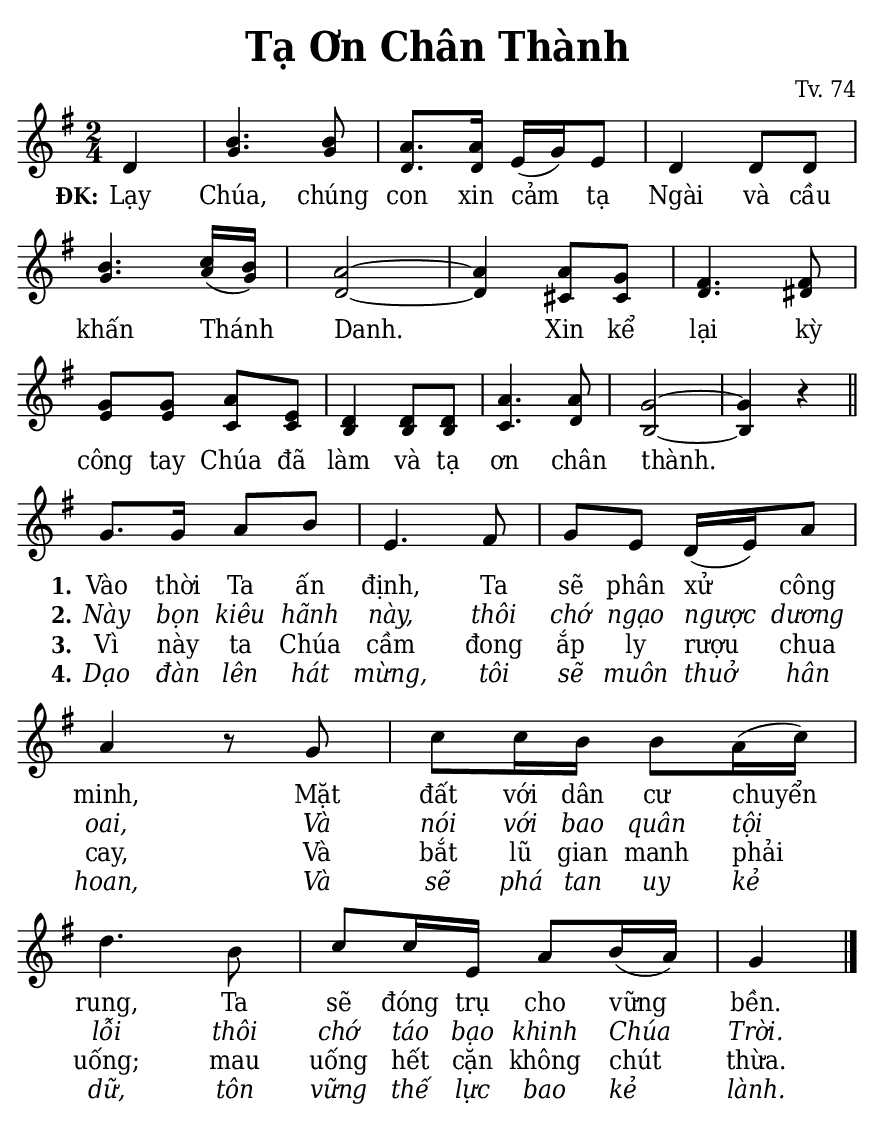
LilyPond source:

% Cài đặt chung\
\version "2.22.1"
\include "english.ly"

\header {
  title = \markup { \fontsize #1 "Tạ Ơn Chân Thành" }
  composer = "Tv. 74"
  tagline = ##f
}

% Nhạc phiên khúc
nhacPhienKhucSop = \relative c' {
  \partial 4 d4 |
  b'4. b8 |
  a8. a16 e (g) e8 |
  d4 d8 d |
  b'4. c16 (b) |
  a2 ~ |
  a4 a8 g |
  fs4. fs8 |
  g g a e |
  d4 d8 d |
  a'4. a8 |
  g2 ~ |
  g4 r \bar "||" \break
  
  g8. g16 a8 b |
  e,4. fs8 |
  g e d16 (e) a8 |
  a4 r8 g |
  c c16 b b8 a16 (c) |
  d4. b8 |
  c c16 e, a8 b16 (a) |
  g4 \bar "|."
}

nhacPhienKhucAlto = \relative c' {
  d4 |
  g4. g8 |
  d8. d16 e (g) e8 |
  d4 d8 d |
  g4. a16 (g) |
  d2 ~ |
  d4 cs8 cs |
  d4. ds8 |
  e e c c |
  b4 b8 b |
  c4. d8 |
  b2 ~ |
  b4 r
}

% Lời phiên khúc
loiPhienKhucSop = \lyrics {
  \set stanza = "ĐK:"
  Lạy Chúa, chúng con xin cảm tạ Ngài
  và cầu khấn Thánh Danh.
  Xin kể lại kỳ công tay Chúa đã làm
  và tạ ơn chân thành.
  <<
    {
      \set stanza = "1."
      Vào thời Ta ấn định,
      Ta sẽ phân xử công minh,
      Mặt đất với dân cư chuyển rung,
      Ta sẽ đóng trụ cho vững bền.
    }
    \new Lyrics {
	    \set associatedVoice = "beSop"
	    \set stanza = "2."
      \override Lyrics.LyricText.font-shape = #'italic
	    Này bọn kiêu hãnh này,
	    thôi chớ ngạo ngược dương oai,
	    Và nói với bao quân tội lỗi
	    thôi chớ táo bạo khinh Chúa Trời.
    }
    \new Lyrics {
	    \set associatedVoice = "beSop"
	    \set stanza = "3."
	    Vì này ta Chúa cầm đong ắp ly rượu chua cay,
	    Và bắt lũ gian manh phải uống;
	    mau uống hết cặn không chút thừa.
    }
    \new Lyrics {
	    \set associatedVoice = "beSop"
	    \set stanza = "4."
      \override Lyrics.LyricText.font-shape = #'italic
	    Dạo đàn lên hát mừng,
	    tôi sẽ muôn thuở hân hoan,
	    Và sẽ phá tan uy kẻ dữ,
	    tôn vững thế lực bao kẻ lành.
    }
  >>
}

% Dàn trang
\paper {
  #(set-paper-size "a5")
  top-margin = 3\mm
  bottom-margin = 3\mm
  left-margin = 3\mm
  right-margin = 3\mm
  indent = #0
  #(define fonts
	 (make-pango-font-tree "Deja Vu Serif Condensed"
	 		       "Deja Vu Serif Condensed"
			       "Deja Vu Serif Condensed"
			       (/ 20 20)))
  print-page-number = ##f
  system-system-spacing = #'((basic-distance . 0.1) (padding . 2))
}

TongNhip = {
  \key g \major \time 2/4
  \set Timing.beamExceptions = #'()
  \set Timing.baseMoment = #(ly:make-moment 1/4)
}

% Đổi kích thước nốt cho bè phụ
notBePhu =
#(define-music-function (font-size music) (number? ly:music?)
   (for-some-music
     (lambda (m)
       (if (music-is-of-type? m 'rhythmic-event)
           (begin
             (set! (ly:music-property m 'tweaks)
                   (cons `(font-size . ,font-size)
                         (ly:music-property m 'tweaks)))
             #t)
           #f))
     music)
   music)

\score {
  \new ChoirStaff <<
    \new Staff \with {
        \consists "Merge_rests_engraver"
        printPartCombineTexts = ##f
      }
      <<
      \new Voice \TongNhip \partCombine 
        \nhacPhienKhucSop
        \notBePhu -1 { \nhacPhienKhucAlto }
      \new NullVoice = beSop \nhacPhienKhucSop
      \new Lyrics \lyricsto beSop \loiPhienKhucSop
      >>
  >>
  \layout {
    \override Lyrics.LyricSpace.minimum-distance = #1.5
    \override Score.BarNumber.break-visibility = ##(#f #f #f)
    \override Score.SpacingSpanner.uniform-stretching = ##t
  } 
}
